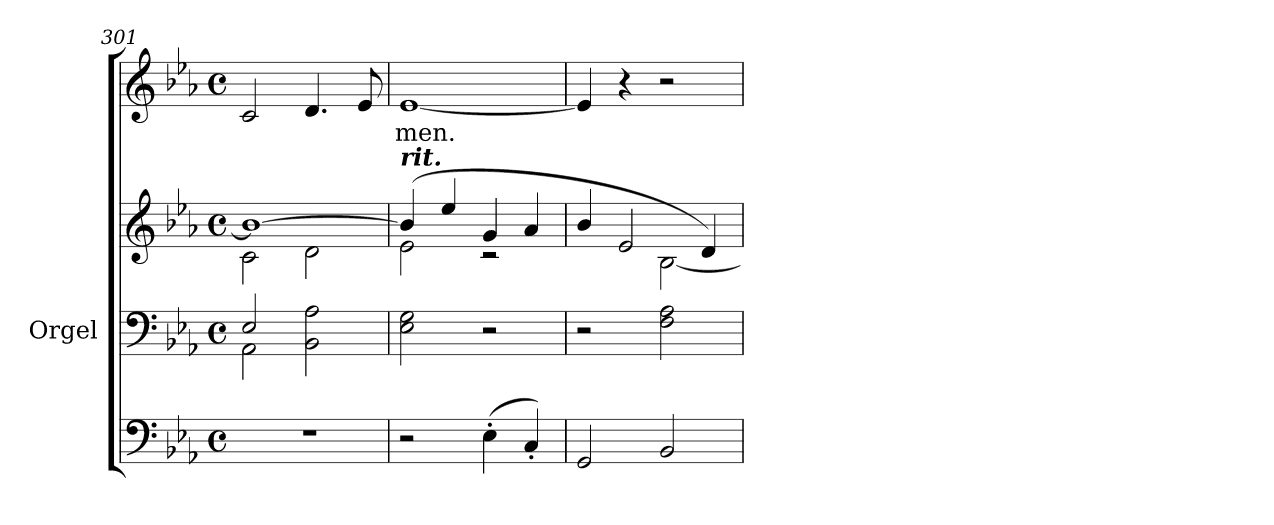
**kern	**kern	**kern	**kern	**text
*part3	*part2	*part2	*part1	*part1
*staff4	*staff3	*staff2	*staff1	*staff1
*	*I"Orgel	*	*	*
*	*I'Org.	*	*	*
*clefF4	*clefF4	*clefG2	*clefG2	*
*k[b-e-a-]	*k[b-e-a-]	*k[b-e-a-]	*k[b-e-a-]	*
*E-:	*E-:	*E-:	*E-:	*
*M4/4	*M4/4	*M4/4	*M4/4	*
*met(c)	*met(c)	*met(c)	*met(c)	*
=301	=301	=301	=301	=301
*	*^	*^	*	*
1r	2E-/	2AA-\	1b-_	2c\	2c/	.
.	2BB-\ 2A-\	2ryy	.	2d\	4.d/	.
.	.	.	.	.	8e-/	.
*	*v	*v	*	*	*	*
=302	=302	=302	=302	=302	=302
!	!	!LO:TX:a:Bi:t=rit.	!	!	!
!	!	!	!	!	!LO:LY:b
2r	2E-\ 2G\	(4b-/]	2e-\	[1e-	-men.
.	.	4ee-/	.	.	.
(>4E-'>\	2r	4g/	2rc	.	.
4C'</)	.	4a-/	.	.	.
=303	=303	=303	=303	=303	=303
2GG/	2r	4b-/	2ryy	4e-/]	.
.	.	2e-/	.	4r	.
2BB-/	2F\ 2A-\	.	[<2B-\	2r	.
.	.	4d/)	.	.	.
*	*	*v	*v	*	*
=	=	=	=	=
*-	*-	*-	*-	*-
